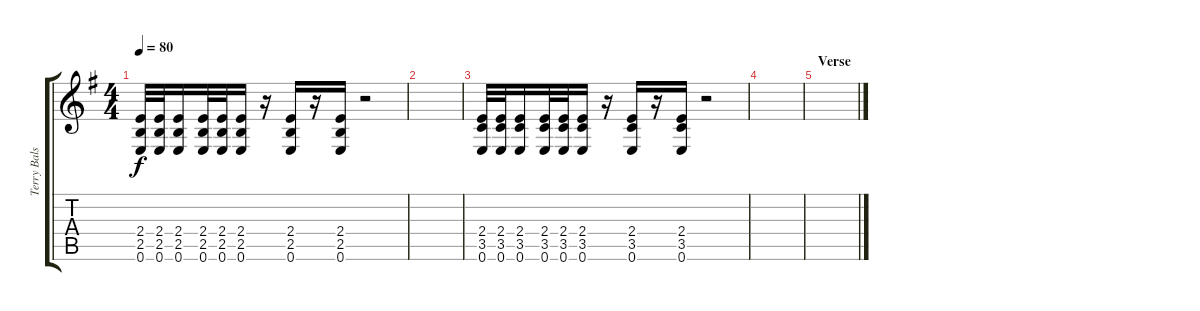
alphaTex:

\track ("Terry Balsamo" "Terry Bals") {instrument distortionguitar}
\staff {score tabs}
\tuning (E4 B3 G3 D3 A2 E2) {hide}
\ts (4 4)
\tempo 80
\clef g2
\ks g
(2.4 2.5 0.6).32{dy f} (2.4 2.5 0.6).32 (2.4 2.5 0.6).16 (2.4 2.5 0.6).32 (2.4 2.5 0.6).32 (2.4 2.5 0.6).16 r.16 (2.4 2.5 0.6).16 r.16 (2.4 2.5 0.6).16 r.2 |
|
(2.4 3.5 0.6).32 (2.4 3.5 0.6).32 (2.4 3.5 0.6).16 (2.4 3.5 0.6).32 (2.4 3.5 0.6).32 (2.4 3.5 0.6).16 r.16 (2.4 3.5 0.6).16 r.16 (2.4 3.5 0.6).16 r.2 |
|
\section ("" "Verse")
